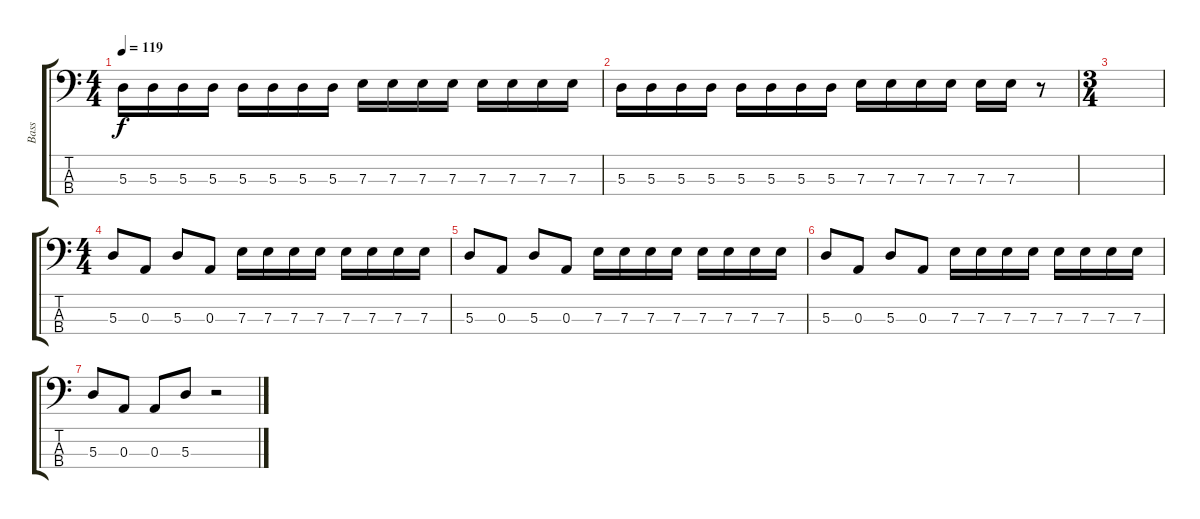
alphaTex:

\track ("Bass" "Bass") {instrument electricbasspick}
\staff {score tabs}
\tuning (G2 D2 A1 E1) {hide}
\ts (4 4)
\tempo 119
\clef f4
\ks c
5.3.16{dy f} 5.3.16 5.3.16 5.3.16 5.3.16 5.3.16 5.3.16 5.3.16 7.3.16 7.3.16 7.3.16 7.3.16 7.3.16 7.3.16 7.3.16 7.3.16 |
5.3.16 5.3.16 5.3.16 5.3.16 5.3.16 5.3.16 5.3.16 5.3.16 7.3.16 7.3.16 7.3.16 7.3.16 7.3.16 7.3.16 r.8 |
\ts (3 4)
|
\ts (4 4)
5.3.8 0.3.8 5.3.8 0.3.8 7.3.16 7.3.16 7.3.16 7.3.16 7.3.16 7.3.16 7.3.16 7.3.16 |
5.3.8 0.3.8 5.3.8 0.3.8 7.3.16 7.3.16 7.3.16 7.3.16 7.3.16 7.3.16 7.3.16 7.3.16 |
5.3.8 0.3.8 5.3.8 0.3.8 7.3.16 7.3.16 7.3.16 7.3.16 7.3.16 7.3.16 7.3.16 7.3.16 |
5.3.8 0.3.8 0.3.8 5.3.8 r.2
